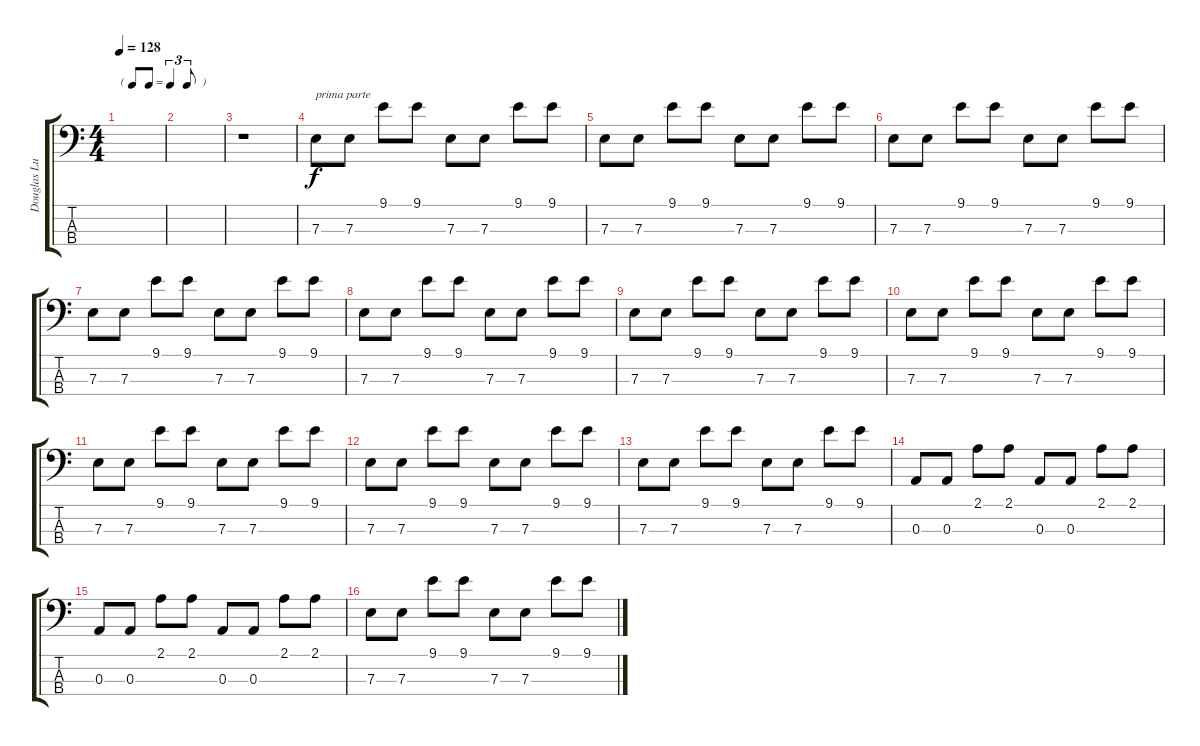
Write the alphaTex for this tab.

\track ("Douglas Lubahn" "Douglas Lu") {instrument electricbasspick}
\staff {score tabs}
\tuning (G2 D2 A1 E1) {hide}
\ts (4 4)
\tf triplet8th
\tempo 128
\clef f4
\ks c
|
|
r.1 |
7.3.8{txt "prima parte"} 7.3.8 9.1.8 9.1.8 7.3.8 7.3.8 9.1.8 9.1.8 |
7.3.8 7.3.8 9.1.8 9.1.8 7.3.8 7.3.8 9.1.8 9.1.8 |
7.3.8 7.3.8 9.1.8 9.1.8 7.3.8 7.3.8 9.1.8 9.1.8 |
7.3.8 7.3.8 9.1.8 9.1.8 7.3.8 7.3.8 9.1.8 9.1.8 |
7.3.8 7.3.8 9.1.8 9.1.8 7.3.8 7.3.8 9.1.8 9.1.8 |
7.3.8 7.3.8 9.1.8 9.1.8 7.3.8 7.3.8 9.1.8 9.1.8 |
7.3.8 7.3.8 9.1.8 9.1.8 7.3.8 7.3.8 9.1.8 9.1.8 |
7.3.8 7.3.8 9.1.8 9.1.8 7.3.8 7.3.8 9.1.8 9.1.8 |
7.3.8 7.3.8 9.1.8 9.1.8 7.3.8 7.3.8 9.1.8 9.1.8 |
7.3.8 7.3.8 9.1.8 9.1.8 7.3.8 7.3.8 9.1.8 9.1.8 |
0.3.8 0.3.8 2.1.8 2.1.8 0.3.8 0.3.8 2.1.8 2.1.8 |
0.3.8 0.3.8 2.1.8 2.1.8 0.3.8 0.3.8 2.1.8 2.1.8 |
7.3.8 7.3.8 9.1.8 9.1.8 7.3.8 7.3.8 9.1.8 9.1.8
